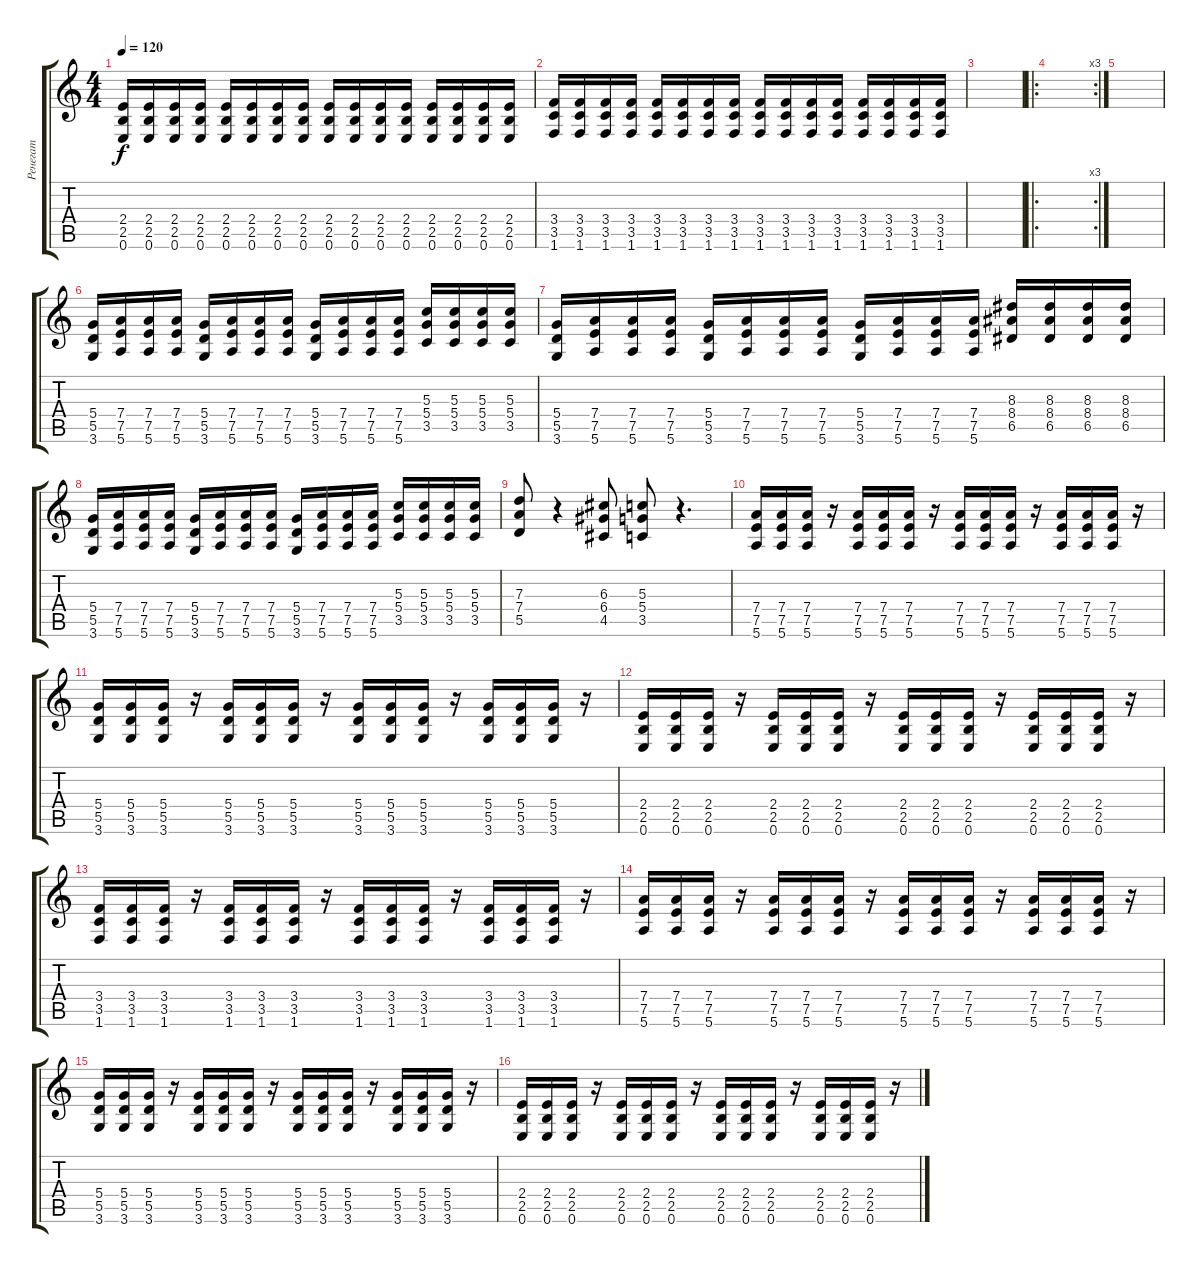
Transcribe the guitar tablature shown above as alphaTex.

\track ("Ренегат" "Ренегат") {instrument overdrivenguitar}
\staff {score tabs}
\tuning (E4 B3 G3 D3 A2 E2) {hide}
\ts (4 4)
\tempo 120
\clef g2
\ks c
(2.4 2.5 0.6).16{dy f} (2.4 2.5 0.6).16 (2.4 2.5 0.6).16 (2.4 2.5 0.6).16 (2.4 2.5 0.6).16 (2.4 2.5 0.6).16 (2.4 2.5 0.6).16 (2.4 2.5 0.6).16 (2.4 2.5 0.6).16 (2.4 2.5 0.6).16 (2.4 2.5 0.6).16 (2.4 2.5 0.6).16 (2.4 2.5 0.6).16 (2.4 2.5 0.6).16 (2.4 2.5 0.6).16 (2.4 2.5 0.6).16 |
(3.4 3.5 1.6).16 (3.4 3.5 1.6).16 (3.4 3.5 1.6).16 (3.4 3.5 1.6).16 (3.4 3.5 1.6).16 (3.4 3.5 1.6).16 (3.4 3.5 1.6).16 (3.4 3.5 1.6).16 (3.4 3.5 1.6).16 (3.4 3.5 1.6).16 (3.4 3.5 1.6).16 (3.4 3.5 1.6).16 (3.4 3.5 1.6).16 (3.4 3.5 1.6).16 (3.4 3.5 1.6).16 (3.4 3.5 1.6).16 |
|
\ro
\rc 3
|
|
(5.4 5.5 3.6).16 (7.4 7.5 5.6).16 (7.4 7.5 5.6).16 (7.4 7.5 5.6).16 (5.4 5.5 3.6).16 (7.4 7.5 5.6).16 (7.4 7.5 5.6).16 (7.4 7.5 5.6).16 (5.4 5.5 3.6).16 (7.4 7.5 5.6).16 (7.4 7.5 5.6).16 (7.4 7.5 5.6).16 (5.3 5.4 3.5).16 (5.3 5.4 3.5).16 (5.3 5.4 3.5).16 (5.3 5.4 3.5).16 |
(5.4 5.5 3.6).16 (7.4 7.5 5.6).16 (7.4 7.5 5.6).16 (7.4 7.5 5.6).16 (5.4 5.5 3.6).16 (7.4 7.5 5.6).16 (7.4 7.5 5.6).16 (7.4 7.5 5.6).16 (5.4 5.5 3.6).16 (7.4 7.5 5.6).16 (7.4 7.5 5.6).16 (7.4 7.5 5.6).16 (8.3 8.4 6.5).16 (8.3 8.4 6.5).16 (8.3 8.4 6.5).16 (8.3 8.4 6.5).16 |
(5.4 5.5 3.6).16 (7.4 7.5 5.6).16 (7.4 7.5 5.6).16 (7.4 7.5 5.6).16 (5.4 5.5 3.6).16 (7.4 7.5 5.6).16 (7.4 7.5 5.6).16 (7.4 7.5 5.6).16 (5.4 5.5 3.6).16 (7.4 7.5 5.6).16 (7.4 7.5 5.6).16 (7.4 7.5 5.6).16 (5.3 5.4 3.5).16 (5.3 5.4 3.5).16 (5.3 5.4 3.5).16 (5.3 5.4 3.5).16 |
(7.3 7.4 5.5).8 r.4 (6.3 6.4 4.5).8 (5.3 5.4 3.5).8 r.4{d} |
(7.4 7.5 5.6).16 (7.4 7.5 5.6).16 (7.4 7.5 5.6).16 r.16 (7.4 7.5 5.6).16 (7.4 7.5 5.6).16 (7.4 7.5 5.6).16 r.16 (7.4 7.5 5.6).16 (7.4 7.5 5.6).16 (7.4 7.5 5.6).16 r.16 (7.4 7.5 5.6).16 (7.4 7.5 5.6).16 (7.4 7.5 5.6).16 r.16 |
(5.4 5.5 3.6).16 (5.4 5.5 3.6).16 (5.4 5.5 3.6).16 r.16 (5.4 5.5 3.6).16 (5.4 5.5 3.6).16 (5.4 5.5 3.6).16 r.16 (5.4 5.5 3.6).16 (5.4 5.5 3.6).16 (5.4 5.5 3.6).16 r.16 (5.4 5.5 3.6).16 (5.4 5.5 3.6).16 (5.4 5.5 3.6).16 r.16 |
(2.4 2.5 0.6).16 (2.4 2.5 0.6).16 (2.4 2.5 0.6).16 r.16 (2.4 2.5 0.6).16 (2.4 2.5 0.6).16 (2.4 2.5 0.6).16 r.16 (2.4 2.5 0.6).16 (2.4 2.5 0.6).16 (2.4 2.5 0.6).16 r.16 (2.4 2.5 0.6).16 (2.4 2.5 0.6).16 (2.4 2.5 0.6).16 r.16 |
(3.4 3.5 1.6).16 (3.4 3.5 1.6).16 (3.4 3.5 1.6).16 r.16 (3.4 3.5 1.6).16 (3.4 3.5 1.6).16 (3.4 3.5 1.6).16 r.16 (3.4 3.5 1.6).16 (3.4 3.5 1.6).16 (3.4 3.5 1.6).16 r.16 (3.4 3.5 1.6).16 (3.4 3.5 1.6).16 (3.4 3.5 1.6).16 r.16 |
(7.4 7.5 5.6).16 (7.4 7.5 5.6).16 (7.4 7.5 5.6).16 r.16 (7.4 7.5 5.6).16 (7.4 7.5 5.6).16 (7.4 7.5 5.6).16 r.16 (7.4 7.5 5.6).16 (7.4 7.5 5.6).16 (7.4 7.5 5.6).16 r.16 (7.4 7.5 5.6).16 (7.4 7.5 5.6).16 (7.4 7.5 5.6).16 r.16 |
(5.4 5.5 3.6).16 (5.4 5.5 3.6).16 (5.4 5.5 3.6).16 r.16 (5.4 5.5 3.6).16 (5.4 5.5 3.6).16 (5.4 5.5 3.6).16 r.16 (5.4 5.5 3.6).16 (5.4 5.5 3.6).16 (5.4 5.5 3.6).16 r.16 (5.4 5.5 3.6).16 (5.4 5.5 3.6).16 (5.4 5.5 3.6).16 r.16 |
(2.4 2.5 0.6).16 (2.4 2.5 0.6).16 (2.4 2.5 0.6).16 r.16 (2.4 2.5 0.6).16 (2.4 2.5 0.6).16 (2.4 2.5 0.6).16 r.16 (2.4 2.5 0.6).16 (2.4 2.5 0.6).16 (2.4 2.5 0.6).16 r.16 (2.4 2.5 0.6).16 (2.4 2.5 0.6).16 (2.4 2.5 0.6).16 r.16
